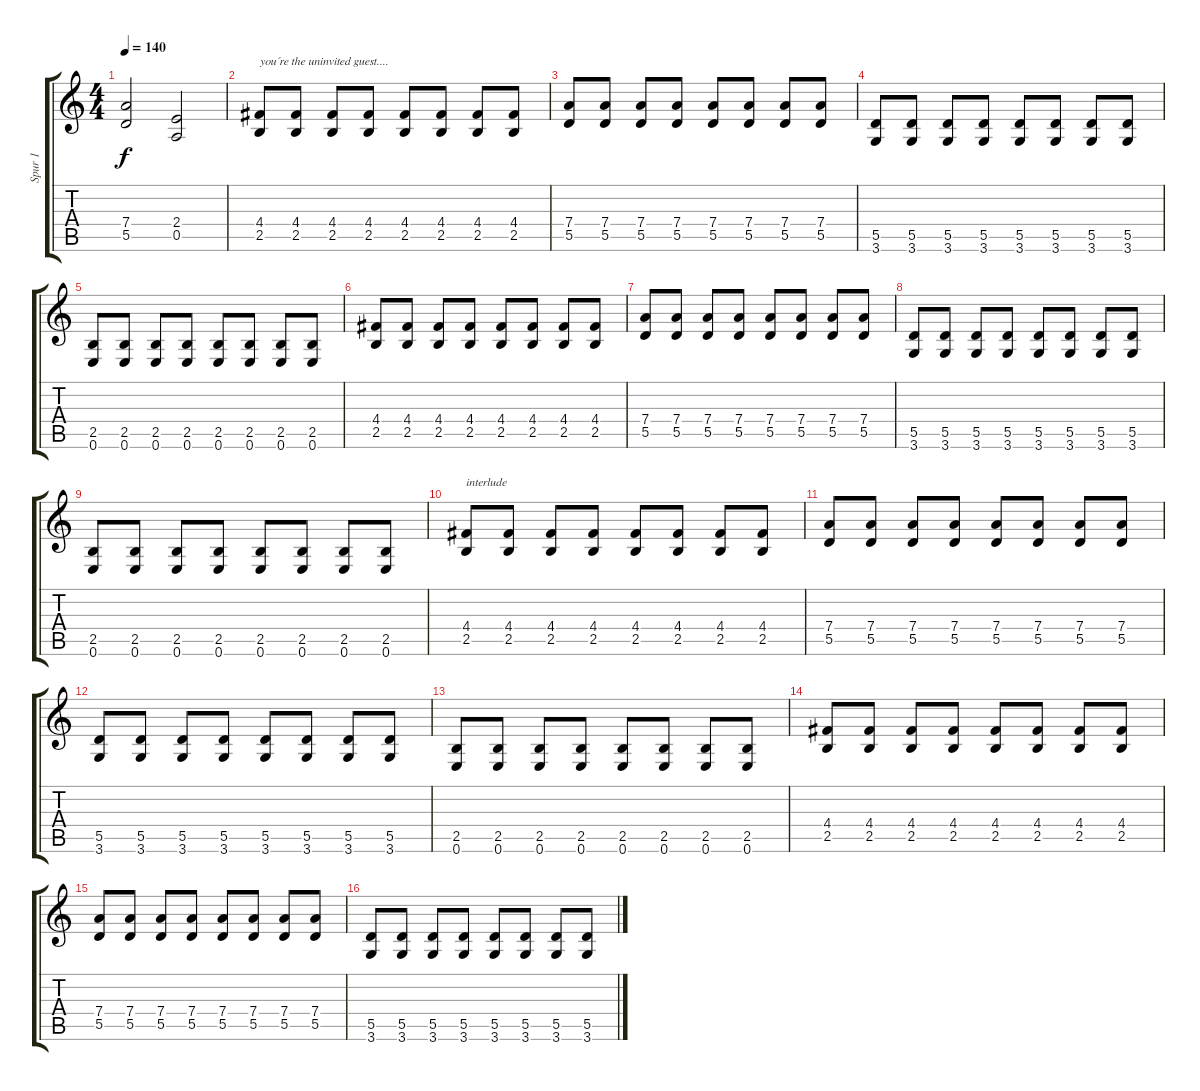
\track ("Spur 1" "Spur 1") {instrument overdrivenguitar}
\staff {score tabs}
\tuning (E4 B3 G3 D3 A2 E2) {hide}
\ts (4 4)
\tempo 140
\clef g2
\ks c
(7.4 5.5).2{dy f} (2.4 0.5).2 |
(4.4 2.5).8{txt "you´re the uninvited guest...."} (4.4 2.5).8 (4.4 2.5).8 (4.4 2.5).8 (4.4 2.5).8 (4.4 2.5).8 (4.4 2.5).8 (4.4 2.5).8 |
(7.4 5.5).8 (7.4 5.5).8 (7.4 5.5).8 (7.4 5.5).8 (7.4 5.5).8 (7.4 5.5).8 (7.4 5.5).8 (7.4 5.5).8 |
(5.5 3.6).8 (5.5 3.6).8 (5.5 3.6).8 (5.5 3.6).8 (5.5 3.6).8 (5.5 3.6).8 (5.5 3.6).8 (5.5 3.6).8 |
(2.5 0.6).8 (2.5 0.6).8 (2.5 0.6).8 (2.5 0.6).8 (2.5 0.6).8 (2.5 0.6).8 (2.5 0.6).8 (2.5 0.6).8 |
(4.4 2.5).8 (4.4 2.5).8 (4.4 2.5).8 (4.4 2.5).8 (4.4 2.5).8 (4.4 2.5).8 (4.4 2.5).8 (4.4 2.5).8 |
(7.4 5.5).8 (7.4 5.5).8 (7.4 5.5).8 (7.4 5.5).8 (7.4 5.5).8 (7.4 5.5).8 (7.4 5.5).8 (7.4 5.5).8 |
(5.5 3.6).8 (5.5 3.6).8 (5.5 3.6).8 (5.5 3.6).8 (5.5 3.6).8 (5.5 3.6).8 (5.5 3.6).8 (5.5 3.6).8 |
(2.5 0.6).8 (2.5 0.6).8 (2.5 0.6).8 (2.5 0.6).8 (2.5 0.6).8 (2.5 0.6).8 (2.5 0.6).8 (2.5 0.6).8 |
(4.4 2.5).8{txt "interlude"} (4.4 2.5).8 (4.4 2.5).8 (4.4 2.5).8 (4.4 2.5).8 (4.4 2.5).8 (4.4 2.5).8 (4.4 2.5).8 |
(7.4 5.5).8 (7.4 5.5).8 (7.4 5.5).8 (7.4 5.5).8 (7.4 5.5).8 (7.4 5.5).8 (7.4 5.5).8 (7.4 5.5).8 |
(5.5 3.6).8 (5.5 3.6).8 (5.5 3.6).8 (5.5 3.6).8 (5.5 3.6).8 (5.5 3.6).8 (5.5 3.6).8 (5.5 3.6).8 |
(2.5 0.6).8 (2.5 0.6).8 (2.5 0.6).8 (2.5 0.6).8 (2.5 0.6).8 (2.5 0.6).8 (2.5 0.6).8 (2.5 0.6).8 |
(4.4 2.5).8 (4.4 2.5).8 (4.4 2.5).8 (4.4 2.5).8 (4.4 2.5).8 (4.4 2.5).8 (4.4 2.5).8 (4.4 2.5).8 |
(7.4 5.5).8 (7.4 5.5).8 (7.4 5.5).8 (7.4 5.5).8 (7.4 5.5).8 (7.4 5.5).8 (7.4 5.5).8 (7.4 5.5).8 |
(5.5 3.6).8 (5.5 3.6).8 (5.5 3.6).8 (5.5 3.6).8 (5.5 3.6).8 (5.5 3.6).8 (5.5 3.6).8 (5.5 3.6).8
